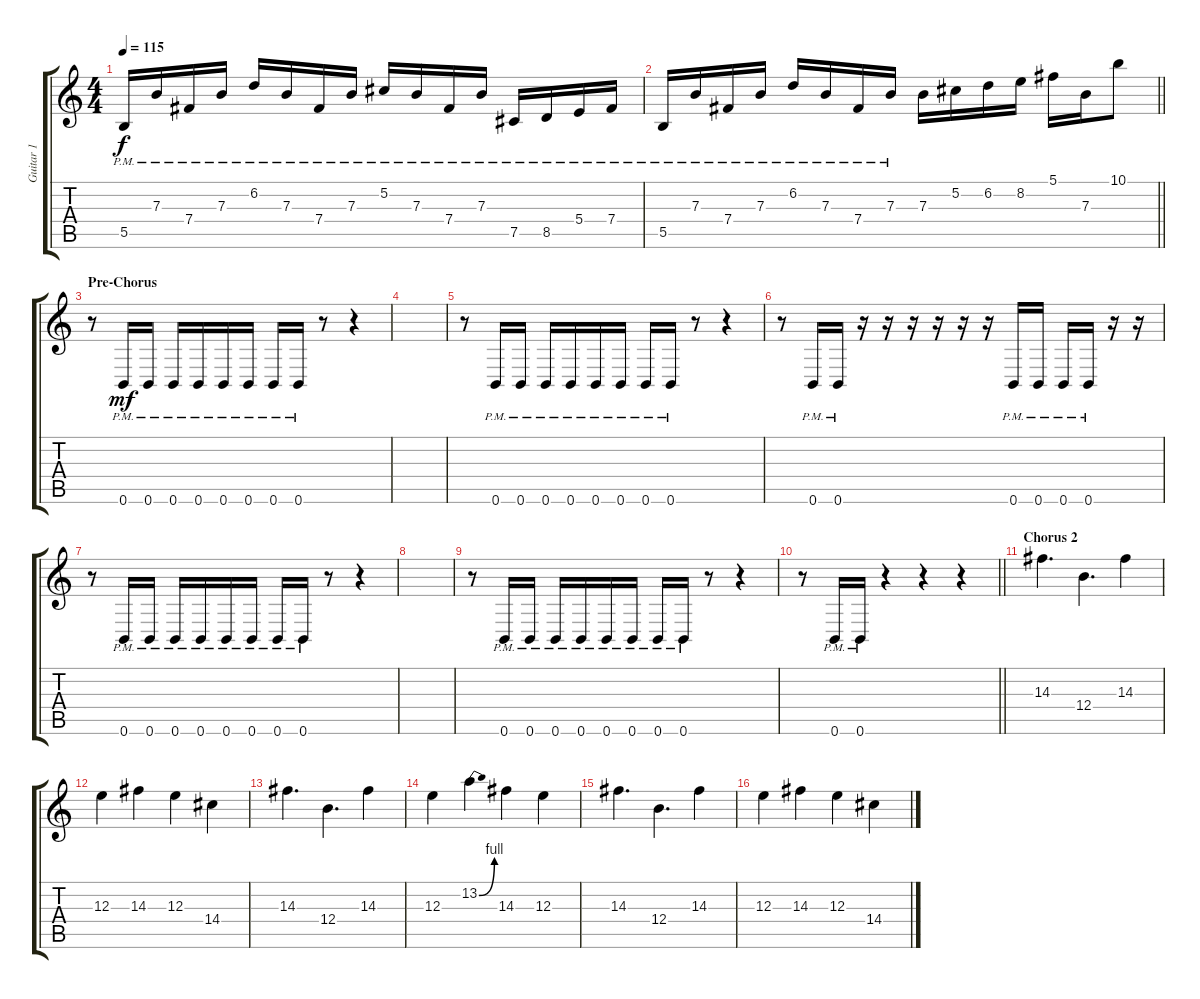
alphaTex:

\track ("Guitar 1" "Guitar 1") {instrument distortionguitar}
\staff {score tabs}
\tuning (Db4 Ab3 E3 B2 Gb2 B1) {hide}
\ts (4 4)
\tempo 115
\clef g2
\ks c
5.5{pm}.16{dy f} 7.3{pm}.16 7.4{pm}.16 7.3{pm}.16 6.2{pm}.16 7.3{pm}.16 7.4{pm}.16 7.3{pm}.16 5.2{pm}.16 7.3{pm}.16 7.4{pm}.16 7.3{pm}.16 7.5{pm}.16 8.5{pm}.16 5.4{pm}.16 7.4{pm}.16 |
\barLineRight lightlight
5.5{pm}.16 7.3{pm}.16 7.4{pm}.16 7.3{pm}.16 6.2{pm}.16 7.3{pm}.16 7.4{pm}.16 7.3{pm}.16 7.3.16 5.2.16 6.2.16 8.2.16 5.1.16 7.3.16 10.1.8 |
\section ("" "Pre-Chorus")
r.8 0.6{pm}.16{dy mf} 0.6{pm}.16 0.6{pm}.16 0.6{pm}.16 0.6{pm}.16 0.6{pm}.16 0.6{pm}.16 0.6{pm}.16 r.8 r.4 |
|
r.8 0.6{pm}.16 0.6{pm}.16 0.6{pm}.16 0.6{pm}.16 0.6{pm}.16 0.6{pm}.16 0.6{pm}.16 0.6{pm}.16 r.8 r.4 |
r.8 0.6{pm}.16 0.6{pm}.16 r.16 r.16 r.16 r.16 r.16 r.16 0.6{pm}.16 0.6{pm}.16 0.6{pm}.16 0.6{pm}.16 r.16 r.16 |
r.8 0.6{pm}.16 0.6{pm}.16 0.6{pm}.16 0.6{pm}.16 0.6{pm}.16 0.6{pm}.16 0.6{pm}.16 0.6{pm}.16 r.8 r.4 |
|
r.8 0.6{pm}.16 0.6{pm}.16 0.6{pm}.16 0.6{pm}.16 0.6{pm}.16 0.6{pm}.16 0.6{pm}.16 0.6{pm}.16 r.8 r.4 |
\barLineRight lightlight
r.8 0.6{pm}.16 0.6{pm}.16 r.4 r.4 r.4 |
\section ("" "Chorus 2")
14.3.4{d} 12.4.4{d} 14.3.4 |
12.3.4 14.3.4 12.3.4 14.4.4 |
14.3.4{d} 12.4.4{d} 14.3.4 |
12.3.4 13.2{be (bend 0 0 60 4)}.4 14.3.4 12.3.4 |
14.3.4{d} 12.4.4{d} 14.3.4 |
12.3.4 14.3.4 12.3.4 14.4.4
